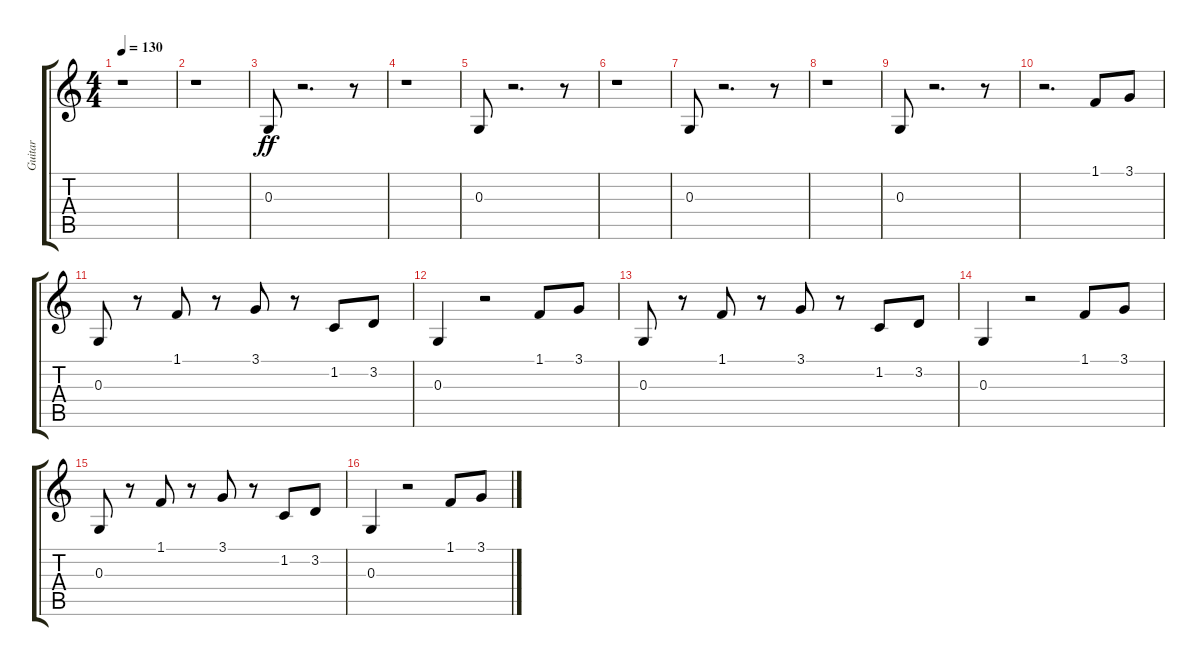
\track ("Guitar" "Guitar") {instrument harpsichord}
\staff {score tabs}
\tuning (E4 B3 G3 D3 A2 E2) {hide}
\ts (4 4)
\tempo 130
\clef g2
\ks c
r.1{dy ff instrument harpsichord} |
r.1 |
0.3.8 r.2{d} r.8 |
r.1 |
0.3.8 r.2{d} r.8 |
r.1 |
0.3.8 r.2{d} r.8 |
r.1 |
0.3.8 r.2{d} r.8 |
r.2{d} 1.1.8 3.1.8 |
0.3.8 r.8 1.1.8 r.8 3.1.8 r.8 1.2.8 3.2.8 |
0.3.4 r.2 1.1.8 3.1.8 |
0.3.8 r.8 1.1.8 r.8 3.1.8 r.8 1.2.8 3.2.8 |
0.3.4 r.2 1.1.8 3.1.8 |
0.3.8 r.8 1.1.8 r.8 3.1.8 r.8 1.2.8 3.2.8 |
0.3.4 r.2 1.1.8 3.1.8
